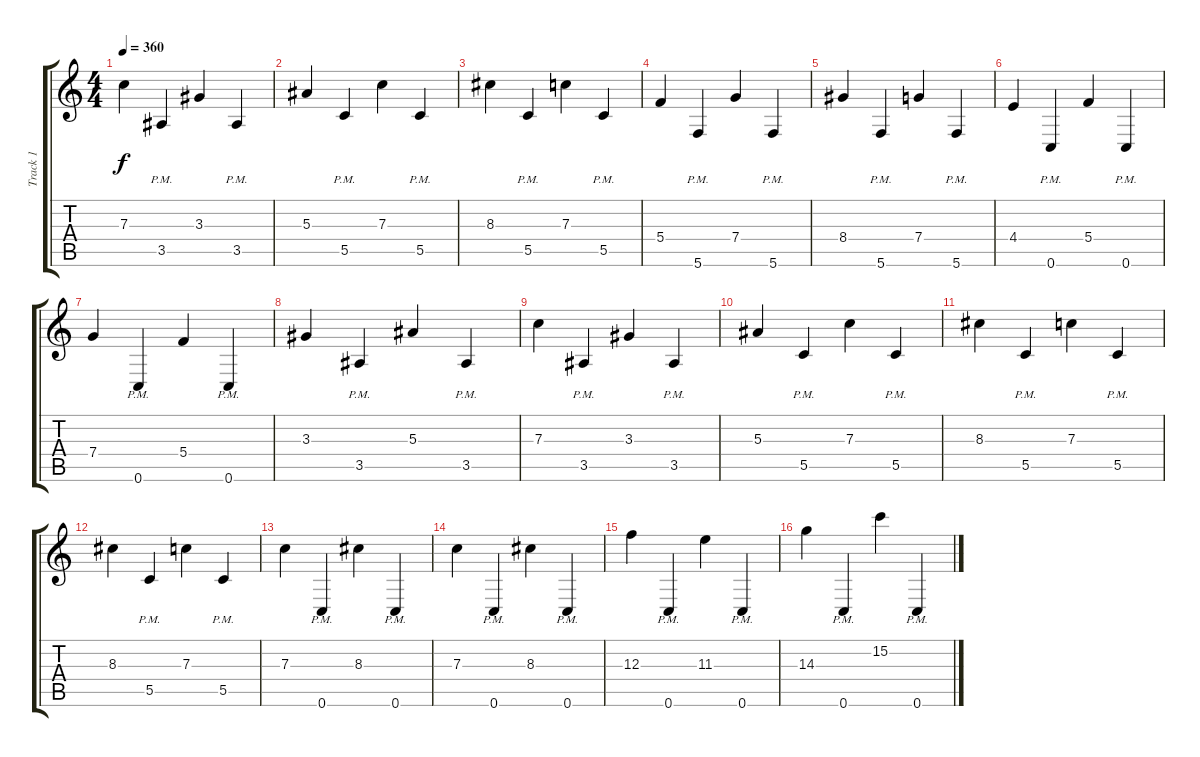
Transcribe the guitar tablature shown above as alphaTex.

\track ("Track 1" "Track 1") {instrument overdrivenguitar}
\staff {score tabs}
\tuning (D4 A3 F3 C3 G2 C2) {hide}
\ts (4 4)
\tempo 360
\clef g2
\ks c
7.3.4{dy f} 3.5{pm}.4 3.3.4 3.5{pm}.4 |
5.3.4 5.5{pm}.4 7.3.4 5.5{pm}.4 |
8.3.4 5.5{pm}.4 7.3.4 5.5{pm}.4 |
5.4.4 5.6{pm}.4 7.4.4 5.6{pm}.4 |
8.4.4 5.6{pm}.4 7.4.4 5.6{pm}.4 |
4.4.4 0.6{pm}.4 5.4.4 0.6{pm}.4 |
7.4.4 0.6{pm}.4 5.4.4 0.6{pm}.4 |
3.3.4 3.5{pm}.4 5.3.4 3.5{pm}.4 |
7.3.4 3.5{pm}.4 3.3.4 3.5{pm}.4 |
5.3.4 5.5{pm}.4 7.3.4 5.5{pm}.4 |
8.3.4 5.5{pm}.4 7.3.4 5.5{pm}.4 |
8.3.4 5.5{pm}.4 7.3.4 5.5{pm}.4 |
7.3.4 0.6{pm}.4 8.3.4 0.6{pm}.4 |
7.3.4 0.6{pm}.4 8.3.4 0.6{pm}.4 |
12.3.4 0.6{pm}.4 11.3.4 0.6{pm}.4 |
14.3.4 0.6{pm}.4 15.2.4 0.6{pm}.4
